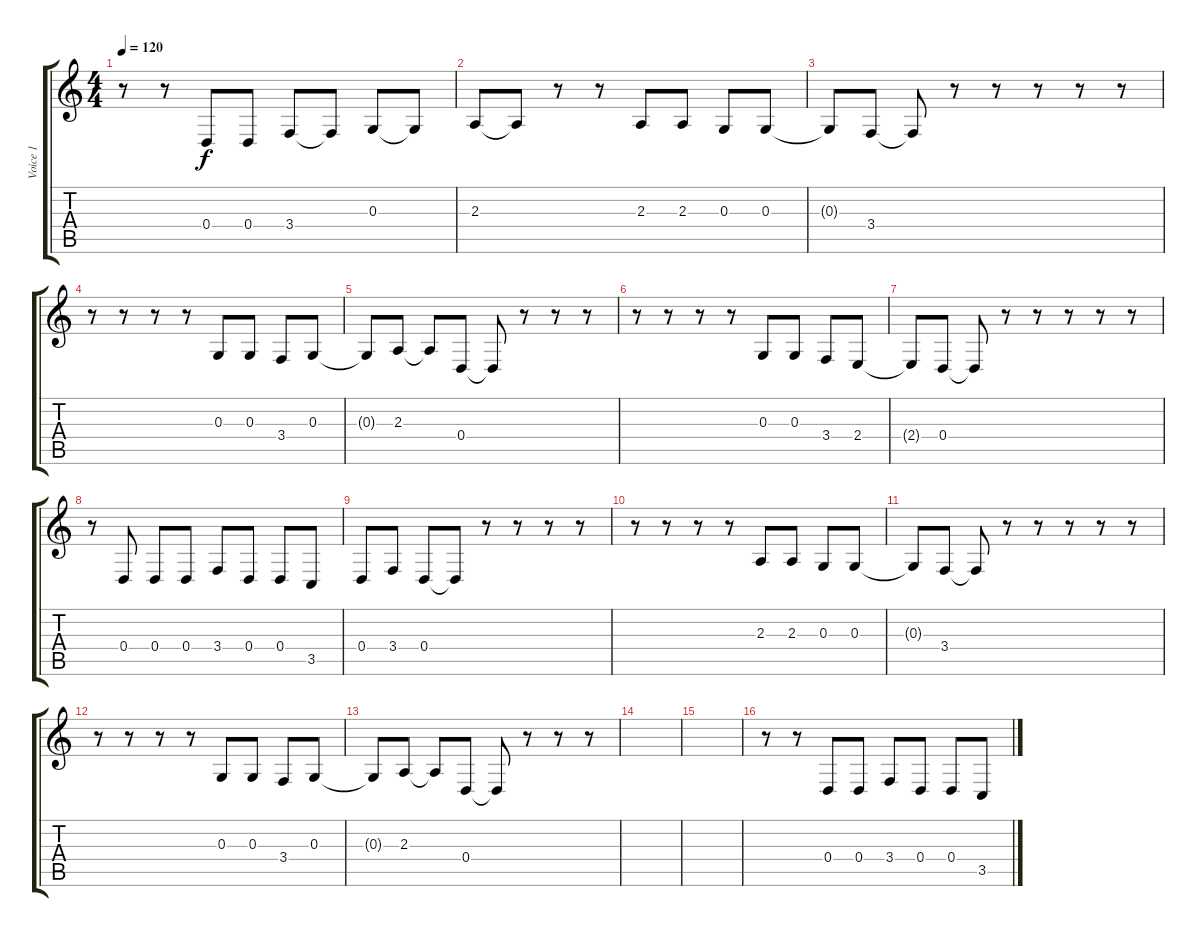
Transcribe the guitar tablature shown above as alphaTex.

\track ("Voice 1" "Voice 1") {instrument baritonesax}
\staff {score tabs}
\tuning (E4 B3 G3 D3 A2 E2) {hide}
\ts (4 4)
\tempo 120
\clef g2
\ks c
r.8{dy f} r.8 0.4.8 0.4.8 3.4.8 3.4{t}.8 0.3.8 0.3{t}.8 |
2.3.8 2.3{t}.8 r.8 r.8 2.3.8 2.3.8 0.3.8 0.3.8 |
0.3{t}.8 3.4.8 3.4{t}.8 r.8 r.8 r.8 r.8 r.8 |
r.8 r.8 r.8 r.8 0.3.8 0.3.8 3.4.8 0.3.8 |
0.3{t}.8 2.3.8 2.3{t}.8 0.4.8 0.4{t}.8 r.8 r.8 r.8 |
r.8 r.8 r.8 r.8 0.3.8 0.3.8 3.4.8 2.4.8 |
2.4{t}.8 0.4.8 0.4{t}.8 r.8 r.8 r.8 r.8 r.8 |
r.8 0.4.8 0.4.8 0.4.8 3.4.8 0.4.8 0.4.8 3.5.8 |
0.4.8 3.4.8 0.4.8 0.4{t}.8 r.8 r.8 r.8 r.8 |
r.8 r.8 r.8 r.8 2.3.8 2.3.8 0.3.8 0.3.8 |
0.3{t}.8 3.4.8 3.4{t}.8 r.8 r.8 r.8 r.8 r.8 |
r.8 r.8 r.8 r.8 0.3.8 0.3.8 3.4.8 0.3.8 |
0.3{t}.8 2.3.8 2.3{t}.8 0.4.8 0.4{t}.8 r.8 r.8 r.8 |
|
|
r.8 r.8 0.4.8 0.4.8 3.4.8 0.4.8 0.4.8 3.5.8
